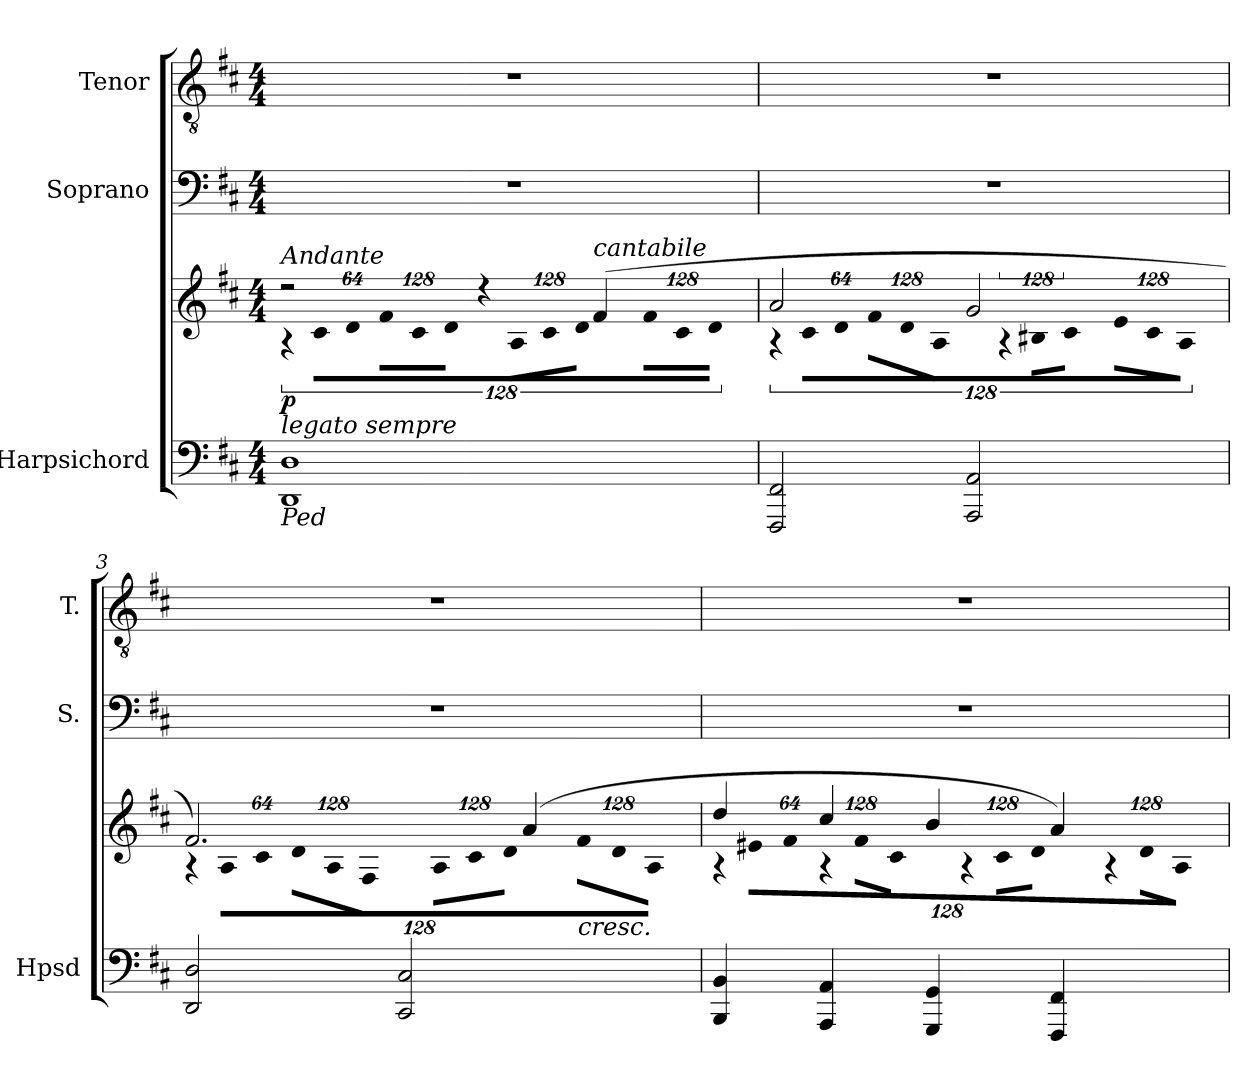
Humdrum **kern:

**kern	**kern	**dynam	**kern	**kern
*part3	*part3	*part3	*part2	*part1
*staff4	*staff3	*staff3/4	*staff2	*staff1
*I"Harpsichord	*	*	*I"Soprano	*I"Tenor
*I'Hpsd	*	*	*I'S.	*I'T.
!!LO:PB:g=z
*clefF4	*clefG2	*	*clefF4	*clefGv2
*	*	*	*	*ITrd7c12
*k[f#c#]	*k[f#c#]	*	*k[f#c#]	*k[f#c#]
*D:	*D:	*	*D:	*D:
*M4/4	*M4/4	*	*M4/4	*M4/4
=1	=1	=1	=1	=1
*	*^	*	*	*
!	!LO:TX:a:i:t=Andante	!	!	!	!
!LO:TX:a:i:t=legato sempre	!	!	!	!	!
!LO:TX:b:i:t=Ped	!	!	!	!	!
!	!	!LO:N:vis=8	!	!	!
1DDi 1Di	2r	1024%85r	p	1r	1r
!	!	!LO:N:vis=8	!	!	!
.	.	1024%85c#i\L	.	.	.
!	!	!LO:N:vis=8	!	!	!
.	.	512%43di\J	.	.	.
!	!	!LO:N:vis=8	!	!	!
.	.	1024%85f#i\L	.	.	.
!	!	!LO:N:vis=8	!	!	!
.	.	1024%85c#i\	.	.	.
!	!	!LO:N:vis=8	!	!	!
.	.	512%43di\J	.	.	.
!	!	!LO:N:vis=8	!	!	!
.	4r	1024%85Ai\L	.	.	.
!	!	!LO:N:vis=8	!	!	!
.	.	1024%85c#i\	.	.	.
!	!	!LO:N:vis=8	!	!	!
.	.	512%43di\J	.	.	.
!	!LO:TX:a:i:t=cantabile	!	!	!	!
!	!	!LO:N:vis=8	!	!	!
.	(4f#i/	1024%85f#i\L	.	.	.
!	!	!LO:N:vis=8	!	!	!
.	.	1024%85c#i\	.	.	.
!	!	!LO:N:vis=8	!	!	!
.	.	512%43di\J	.	.	.
=2	=2	=2	=2	=2	=2
!	!	!LO:N:vis=8	!	!	!
2FFF#i/ 2FF#i	2ai/	1024%85r	.	1r	1r
!	!	!LO:N:vis=8	!	!	!
.	.	1024%85c#i\L	.	.	.
!	!	!LO:N:vis=8	!	!	!
.	.	512%43di\J	.	.	.
!	!	!LO:N:vis=8	!	!	!
.	.	1024%85f#i\L	.	.	.
!	!	!LO:N:vis=8	!	!	!
.	.	1024%85di\	.	.	.
!	!	!LO:N:vis=8	!	!	!
.	.	512%43Ai\J	.	.	.
!	!	!LO:N:vis=8	!	!	!
2AAAi/ 2AAi	2gi/	1024%85r	.	.	.
!	!	!LO:N:vis=8	!	!	!
.	.	1024%85B#Xi\L	.	.	.
!	!	!LO:N:vis=8	!	!	!
.	.	512%43c#i\J	.	.	.
!	!	!LO:N:vis=8	!	!	!
.	.	1024%85ei\L	.	.	.
!	!	!LO:N:vis=8	!	!	!
.	.	1024%85c#i\	.	.	.
!	!	!LO:N:vis=8	!	!	!
.	.	512%43Ai\J	.	.	.
=3	=3	=3	=3	=3	=3
*	*	*Xbrackettup	*	*	*
!	!	!LO:N:vis=8	!	!	!
2DDi/ 2Di	2.f#i/)	1024%85r	.	1r	1r
!	!	!LO:N:vis=8	!	!	!
.	.	1024%85Ai\L	.	.	.
!	!	!LO:N:vis=8	!	!	!
.	.	512%43c#i\J	.	.	.
!	!	!LO:N:vis=8	!	!	!
.	.	1024%85di\L	.	.	.
!	!	!LO:N:vis=8	!	!	!
.	.	1024%85Ai\	.	.	.
!	!	!LO:N:vis=8	!	!	!
.	.	512%43F#i\J	.	.	.
!	!	!LO:N:vis=8	!	!	!
2CC#i/ 2C#i	.	1024%85Ai\L	[	.	.
!	!	!LO:N:vis=8	!	!	!
.	.	1024%85c#i\	.	.	.
!	!	!LO:N:vis=8	!	!	!
.	.	512%43di\J	.	.	.
!	!	!LO:N:vis=8	!	!	!
.	(4ai/	1024%85f#i\L	.	.	.
!	!	!LO:N:vis=8	!	!	!
.	.	1024%85di\	.	.	.
!	!	!LO:N:vis=8	!LO:HP:b	!	!
.	.	512%43Ai\J	<	.	.
=4	=4	=4	=4	=4	=4
!	!	!LO:N:vis=8	!	!	!
4BBBi/ 4BBi	4ddi/	1024%85r	.	1r	1r
!	!	!LO:N:vis=8	!	!	!
.	.	1024%85e#Xi\L	.	.	.
!	!	!LO:N:vis=8	!	!	!
.	.	512%43f#i\J	.	.	.
!	!	!LO:N:vis=8	!	!	!
4AAAi/ 4AAi	4cc#i/	1024%85r	.	.	.
!	!	!LO:N:vis=8	!	!	!
.	.	1024%85f#i\L	.	.	.
!	!	!LO:N:vis=8	!	!	!
.	.	512%43c#i\J	.	.	.
!	!	!LO:N:vis=8	!	!	!
4GGGi/ 4GGi	4bi/	1024%85r	.	.	.
!	!	!LO:N:vis=8	!	!	!
.	.	1024%85c#i\L	.	.	.
!	!	!LO:N:vis=8	!	!	!
.	.	512%43di\J	.	.	.
!	!	!LO:N:vis=8	!	!	!
4FFF#i/ 4FF#i	4ai/)	1024%85r	.	.	.
!	!	!LO:N:vis=8	!	!	!
.	.	1024%85di\L	.	.	.
!	!	!LO:N:vis=8	!	!	!
.	.	512%43Ai\J	.	.	.
*	*v	*v	*	*	*
=	=	=	=	=
*-	*-	*-	*-	*-
